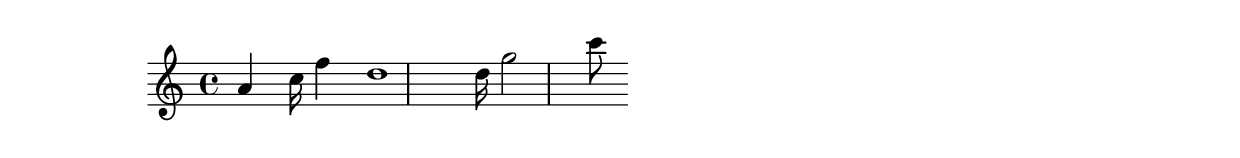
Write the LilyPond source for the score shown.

%{
Welcome to LilyPond
===================

Congratulations, LilyPond has been installed successfully.

Now to take it for the first test run.

  1. Save this file

  2. Select

       Compile > Typeset file

  from the menu.

  The file is processed, and

  3.  The PDF viewer will pop up. Click one of the noteheads.


That's it.  For more information, visit http://lilypond.org .

%}

\version "2.20.0"  % necessary for upgrading to future LilyPond versions.

\relative {
a'4 c16 f4 d1 d16 g2 c8 
}
